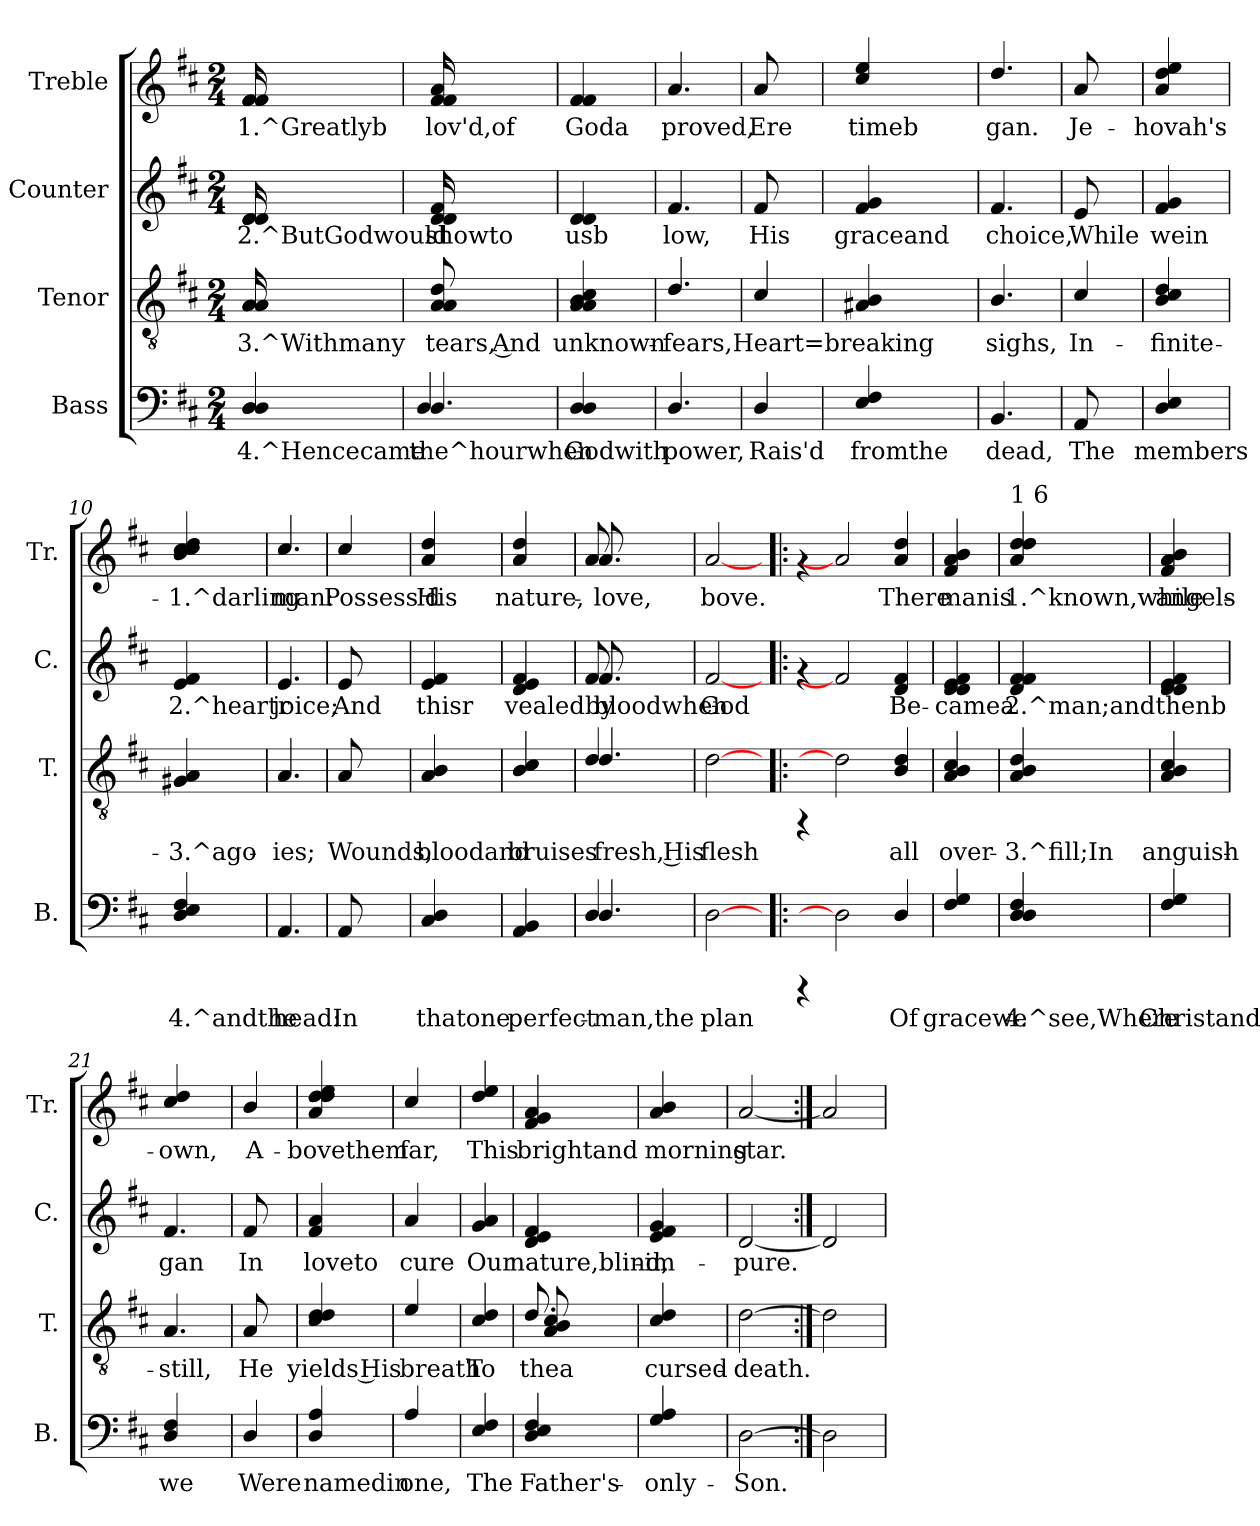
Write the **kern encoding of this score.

**kern	**text	**kern	**text	**kern	**text	**kern	**text
*part4	*part4	*part3	*part3	*part2	*part2	*part1	*part1
*staff4	*staff4	*staff3	*staff3	*staff2	*staff2	*staff1	*staff1
*I"Bass	*	*I"Tenor	*	*I"Counter	*	*I"Treble	*
*I'B.	*	*I'T.	*	*I'C.	*	*I'Tr.	*
!!LO:PB:g=z
*stria5	*	*stria5	*	*stria5	*	*stria5	*
*clefF4	*	*clefGv2	*	*clefG2	*	*clefG2	*
*k[f#c#]	*	*k[f#c#]	*	*k[f#c#]	*	*k[f#c#]	*
*D:	*	*D:	*	*D:	*	*D:	*
*M2/4	*	*M2/4	*	*M2/4	*	*M2/4	*
=1	=1	=1	=1	=1	=1	=1	=1
!	!LO:LY:b:rj	!	!LO:LY:b:rj	!	!LO:LY:b:rj	!	!LO:LY:b:rj
4D/ 4D/ 4D/	4.^Hencecame	16A/ 16A/ 16A/	3.^Withmany	16d/ 16d/ 16d/	2.^ButGodwould	16f#/ 16f#/ 16f#/	1.^Greatlyb
.	.	8.ryy	.	8.ryy	.	8.ryy	.
=2	=2	=2	=2	=2	=2	=2	=2
*^	*	*	*	*	*	*	*
!	!	!LO:LY:b:rj	!	!LO:LY:b:rj	!	!LO:LY:b:rj	!	!LO:LY:b:rj
4.D/	4D/	the^hourwhen	(>8d/ 8A/ 8A/	tears, And	(<16f#/ 16d/ 16d/	showto	(<16a/ 16f#/ 16f#/	lov'd,of
.	.	.	.	.	4ryy	.	4ryy	.
.	.	.	4ryy	.	.	.	.	.
.	8ryy	.	.	.	.	.	.	.
.	.	.	.	.	16ryy	.	16ryy	.
*v	*v	*	*	*	*	*	*	*
=3	=3	=3	=3	=3	=3	=3	=3
!	!LO:LY:b:rj	!	!LO:LY:b:rj	!	!LO:LY:b:rj	!	!LO:LY:b:rj
4D/ 4D/	Godwith	(>4B/ 4A/ 4A/ 4c#/	unknown-	4d/ 4d/	usb	4f#/ 4f#/	Goda
=4	=4	=4	=4	=4	=4	=4	=4
!	!LO:LY:b:rj	!	!LO:LY:b:rj	!	!LO:LY:b:rj	!	!LO:LY:b:rj
4.D/	power,	4.d/	-fears,	4.f#/	low,	4.a/	proved,
=5	=5	=5	=5	=5	=5	=5	=5
!	!LO:LY:b:rj	!	!LO:LY:b:rj	!	!LO:LY:b:rj	!	!LO:LY:b:rj
4D/	Rais'd	4c#/	Heart=breaking	8f#/	His	8a/	Ere
.	.	.	.	8ryy	.	8ryy	.
=6	=6	=6	=6	=6	=6	=6	=6
!	!LO:LY:b:rj	!	!LO:LY:b:rj	!	!LO:LY:b:rj	!	!LO:LY:b:rj
4E/ 4F#/	fromthe	4B/ 4A#X/	.	4g/ 4f#/	graceand	4ee/ 4cc#/	timeb
=7	=7	=7	=7	=7	=7	=7	=7
!	!LO:LY:b:rj	!	!LO:LY:b:rj	!	!LO:LY:b:rj	!	!LO:LY:b:rj
4.BB/	dead,	4.B/	sighs,	4.f#/	choice,	4.dd/	gan.
=8	=8	=8	=8	=8	=8	=8	=8
!	!LO:LY:b:rj	!	!LO:LY:b:rj	!	!LO:LY:b:rj	!	!LO:LY:b:rj
8AA/	The	4c#/	In-	8e/	While	8a/	Je-
8ryy	.	.	.	8ryy	.	8ryy	.
=9	=9	=9	=9	=9	=9	=9	=9
!	!LO:LY:b:rj	!	!LO:LY:b:rj	!	!LO:LY:b:rj	!	!LO:LY:b:rj
4D/ 4E/	members	(>4d/ 4c#/ 4B/	-finite-	4f#/ 4g/	wein	(>4ee/ 4a/ 4dd/	-hovah's-
!!LO:LB:g=z
=10	=10	=10	=10	=10	=10	=10	=10
!	!LO:LY:b:rj	!	!LO:LY:b:rj	!	!LO:LY:b:rj	!	!LO:LY:b:rj
(>4F#/ 4D/ 4E/	4.^andthe	4A/ 4G#X/	-3.^ago-	4f#/ 4e/	2.^heartr	(>(>4dd/ 4cc#/ 4cc#/ 4b/	-1.^darling-
=11	=11	=11	=11	=11	=11	=11	=11
!	!LO:LY:b:rj	!	!LO:LY:b:rj	!	!LO:LY:b:rj	!	!LO:LY:b:rj
4.AA/	head:	4.A/	-ies;	4.e/	joice;	4.cc#/	-man:
=12	=12	=12	=12	=12	=12	=12	=12
!	!LO:LY:b:rj	!	!LO:LY:b:rj	!	!LO:LY:b:rj	!	!LO:LY:b:rj
8AA/	In	8A/	Wounds,	8e/	And	4cc#/	Possess'd
8ryy	.	8ryy	.	8ryy	.	.	.
=13	=13	=13	=13	=13	=13	=13	=13
!	!LO:LY:b:rj	!	!LO:LY:b:rj	!	!LO:LY:b:rj	!	!LO:LY:b:rj
4D/ 4C#/	thatone	4B/ 4A/	bloodand	4f#/ 4e/	thisr	4dd/ 4a/	His
=14	=14	=14	=14	=14	=14	=14	=14
!	!LO:LY:b:rj	!	!LO:LY:b:rj	!	!LO:LY:b:rj	!	!LO:LY:b:rj
4BB/ 4AA/	perfect-	4B/ 4c#/	bruises	(<4f#/ 4d/ 4e/	vealedby	4dd/ 4a/	nature,-
=15	=15	=15	=15	=15	=15	=15	=15
*^	*	*	*	*	*	*	*
!	!	!LO:LY:b:rj	!	!LO:LY:b:rj	!	!LO:LY:b:rj	!	!LO:LY:b:rj
*	*	*	*^	*	*^	*	*^	*
4.D/	4D/	-man,the	4.d/	4d/	fresh, His	8.f#/	8f#/	bloodwhen	8.a/	8a/	-love,
.	.	.	.	.	.	.	8.ryy	.	.	8.ryy	.
.	.	.	.	.	.	8.ryy	.	.	8.ryy	.	.
.	8ryy	.	.	8ryy	.	.	.	.	.	.	.
.	.	.	.	.	.	.	16ryy	.	.	16ryy	.
*v	*v	*	*	*	*	*	*	*	*	*	*
*	*	*v	*v	*	*	*	*	*	*	*
=16	=16	=16	=16	=16	=16	=16	=16	=16	=16
!	!LO:LY:b:rj	!	!LO:LY:b:rj	!	!	!LO:LY:b:rj	!	!	!LO:LY:b:rj
*	*	*	*	*v	*v	*	*	*	*
*	*	*	*	*	*	*v	*v	*
[2D	plan	[2d	flesh	[2f#	God	[2a	bove.
=17!|:	=17!|:	=17!|:	=17!|:	=17!|:	=17!|:	=17!|:	=17!|:
4rCCC	.	4rFF	.	4rf	.	4rf	.
2D]	.	2d]	.	2f#]	.	2a]	.
!	!LO:LY:b:rj	!	!LO:LY:b:rj	!	!LO:LY:b:rj	!	!LO:LY:b:rj
4D/	Of	(>4B/ 4d/	all	(<4d/ 4f#/	Be-	(>4dd/ 4a/	There
=18	=18	=18	=18	=18	=18	=18	=18
!	!LO:LY:b:rj	!	!LO:LY:b:rj	!	!LO:LY:b:rj	!	!LO:LY:b:rj
4F#/ 4G/	gracewe	(<4c#/ 4A/ 4B/	over-	(<(<4f#/ 4d/ 4d/ 4e/	-camea	(<4a/ 4f#/ 4b/	manis
!!LO:PB:g=z
=19	=19	=19	=19	=19	=19	=19	=19
!	!	!	!	!	!	!LO:TX:a:t=1 6	!
!	!LO:LY:b:rj	!	!LO:LY:b:rj	!	!LO:LY:b:rj	!	!LO:LY:b:rj
(>4F#/ 4D/ 4D/	4.^see,Where	(>4B/ 4A/ 4d/	-3.^fill;In	(<4f#/ 4d/ 4f#/	2.^man;and	(>4dd/ 4dd/ 4a/	1.^known,while
=20	=20	=20	=20	=20	=20	=20	=20
!	!LO:LY:b:rj	!	!LO:LY:b:rj	!	!LO:LY:b:rj	!	!LO:LY:b:rj
4F#/ 4G/	Christand	(<4c#/ 4A/ 4B/	anguish-	(<(<4f#/ 4d/ 4d/ 4e/	thenb	(<4a/ 4f#/ 4b/	angels-
=21	=21	=21	=21	=21	=21	=21	=21
!	!LO:LY:b:rj	!	!LO:LY:b:rj	!	!LO:LY:b:rj	!	!LO:LY:b:rj
(>4F#/ 4D/	we	4.A/	-still,	4.f#/	gan	(>4dd/ 4cc#/	-own,
8ryy	.	.	.	.	.	8ryy	.
=22	=22	=22	=22	=22	=22	=22	=22
!	!LO:LY:b:rj	!	!LO:LY:b:rj	!	!LO:LY:b:rj	!	!LO:LY:b:rj
4D/	Were	8A/	He	8f#/	In	4b/	A-
.	.	8ryy	.	8ryy	.	.	.
=23	=23	=23	=23	=23	=23	=23	=23
!	!LO:LY:b:rj	!	!LO:LY:b:rj	!	!LO:LY:b:rj	!	!LO:LY:b:rj
4D/ 4A/	namedin	(>4d/ 4c#/ 4d/	yields His	4f#/ 4a/	loveto	(>(>4ee/ 4dd/ 4dd/ 4a/ 4dd/	-bovethem
=24	=24	=24	=24	=24	=24	=24	=24
!	!LO:LY:b:rj	!	!LO:LY:b:rj	!	!LO:LY:b:rj	!	!LO:LY:b:rj
4A/	one,	4e/	breath	4a/	cure	4cc#/	far,
=25	=25	=25	=25	=25	=25	=25	=25
!	!LO:LY:b:rj	!	!LO:LY:b:rj	!	!LO:LY:b:rj	!	!LO:LY:b:rj
(>4F#/ 4E/	The	(>4d/ 4c#/	To	(<4a/ 4g/	Our	(>4dd/ 4ee/	This
=26	=26	=26	=26	=26	=26	=26	=26
!	!LO:LY:b:rj	!	!LO:LY:b:rj	!	!LO:LY:b:rj	!	!LO:LY:b:rj
*	*	*^	*	*	*	*	*
(>4E/ 4D/ 4F#/	Father's-	(>8.d/	8c#/ 8B/ 8A/)	thea	(<4f#/ 4e/ 4d/	nature,blind,-	(<4a/ 4g/ 4f#/	brightand
.	.	.	16ryy	.	.	.	.	.
.	.	16ryy	16ryy	.	.	.	.	.
=27	=27	=27	=27	=27	=27	=27	=27	=27
!	!LO:LY:b:rj	!	!	!LO:LY:b:rj	!	!LO:LY:b:rj	!	!LO:LY:b:rj
*	*	*v	*v	*	*	*	*	*
4G/ 4A/	-only-	4d/ 4c#/	cursed-	(<4g/ 4f#/ 4e/	-im-	4b/ 4a/	morning
=28	=28	=28	=28	=28	=28	=28	=28
!	!LO:LY:b:rj	!	!LO:LY:b:rj	!	!LO:LY:b:rj	!	!LO:LY:b:rj
[2D	-Son.	[2d	-death.	[2d	-pure.	[2a	star.
=29:|!	=29:|!	=29:|!	=29:|!	=29:|!	=29:|!	=29:|!	=29:|!
2D]	.	2d]	.	2d]	.	2a]	.
=	=	=	=	=	=	=	=
*-	*-	*-	*-	*-	*-	*-	*-
